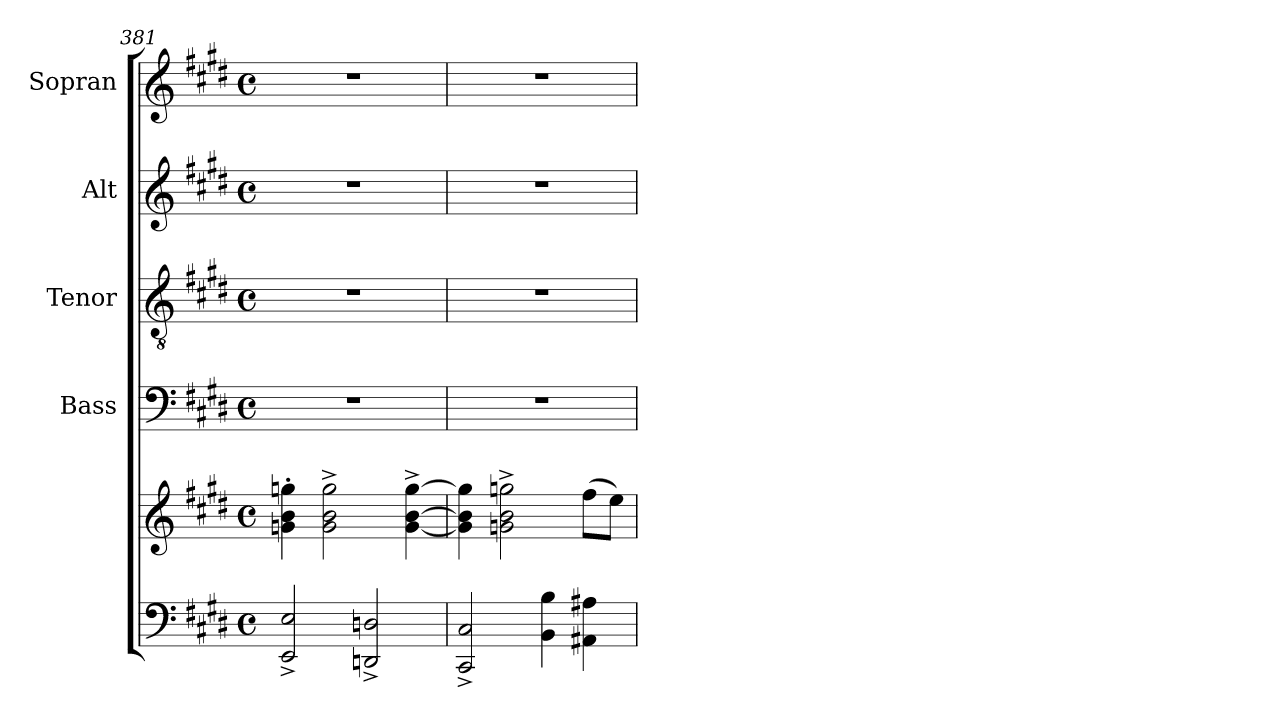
**kern	**kern	**kern	**kern	**kern	**kern
*part5	*part5	*part4	*part3	*part2	*part1
*staff6	*staff5	*staff4	*staff3	*staff2	*staff1
*	*	*I"Bass	*I"Tenor	*I"Alt	*I"Sopran
*	*	*I'B.	*I'T.	*I'A.	*I'S.
*clefF4	*clefG2	*clefF4	*clefGv2	*clefG2	*clefG2
*k[f#c#g#d#]	*k[f#c#g#d#]	*k[f#c#g#d#]	*k[f#c#g#d#]	*k[f#c#g#d#]	*k[f#c#g#d#]
*E:	*E:	*E:	*E:	*E:	*E:
*M4/4	*M4/4	*M4/4	*M4/4	*M4/4	*M4/4
*met(c)	*met(c)	*met(c)	*met(c)	*met(c)	*met(c)
=381	=381	=381	=381	=381	=381
2EE/^< 2E/^<	4gn\'> 4b\'> 4ggn\'>	1r	1r	1r	1r
.	2g\^> 2b\^> 2gg\^>	.	.	.	.
2DDn/^< 2Dn/^<	.	.	.	.	.
.	[4g\^> [4b\^> [4gg\^>	.	.	.	.
=382	=382	=382	=382	=382	=382
2CC#/^< 2C#/^<	4g\] 4b\] 4gg\]	1r	1r	1r	1r
.	2gn\^> 2b\^> 2ggn\^>	.	.	.	.
4BB\ 4B\	.	.	.	.	.
4AA#X\ 4A#X\	(>8ff#\L	.	.	.	.
.	8ee\J)	.	.	.	.
=	=	=	=	=	=
*-	*-	*-	*-	*-	*-
